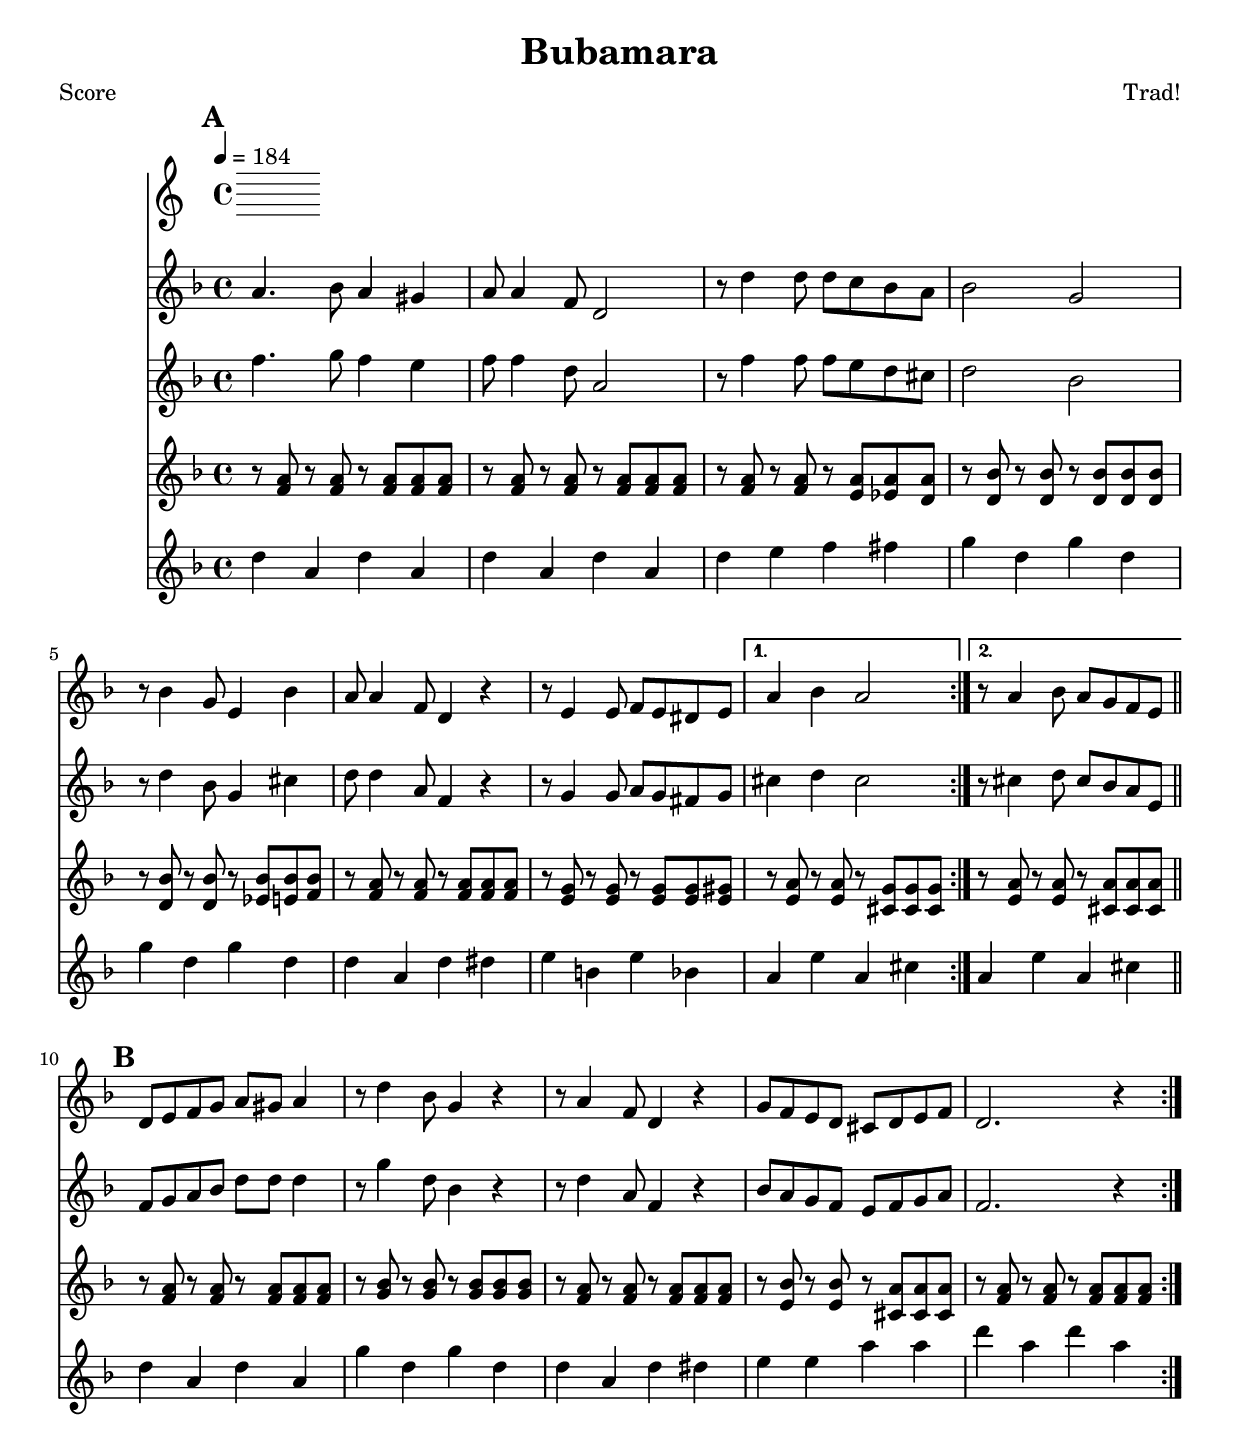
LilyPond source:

\version "2.12.1" 

\header {
	title = "Bubamara"
	composer = "Trad!"
	}
%description: BLO plays this song in tribute to <a href="http://voiceofroma.com/">Roma people</a> worldwide. While Bubamara is not a traditional Romani song, it has been popularized by several Romani bands and musicians, including Saban Bajramovic and Fanfare Ciocarlia. Bubamara means "labybug" in the Romani language, and is an important symbol in Romani culture.  Ladybugs attract guests to the home and are also a sign of good luck. For the Roma, the home is a sacred place, and the act of having guests is taken very seriously. This song speaks of the &quot;cute little ladybug&quot; and encourages all the Roma to get together and dance! The lyrics, originally in Serbo-Croatian, were translated and adapted into the Romani language by Dragan Ristic. Saban Bajramovic sang the original version for the film <i>Black Cat, White Cat</i>&quot;. (Text adapted from Dusan Ristic)
	
% music pieces
%part: melody
melody = {
\relative c'' { \key d \minor
    \mark \default
    \repeat volta 2 {
    a4. bes8 a4 gis | a8 a4 f8 d2 | r8 d'4 d8 d c bes a | bes2 g |
    r8 bes4 g8 e4 bes' | a8 a4 f8 d4 r | r8 e4 e8 f e dis e | }
    \alternative {
	{ a4 bes a2 | }
	{ r8 a4 bes8 a g f e | \bar "||" }
    }
    \break
    \mark \default
    \repeat volta 2 {
    d8 e f g a gis a4 | r8 d4 bes8 g4 r | r8 a4 f8 d4 r | 
    g8 f e d cis d e f | d2. r4 |
    } 
}
}

%part: harmony
harmony = {	
\relative c'' { \key d \minor
    \mark \default
    \repeat volta 2 {
    f4. g8 f4 e | f8 f4 d8 a2 | r8 f'4 f8 f e d cis | d2 bes |
    r8 d4 bes8 g4 cis | d8 d4 a8 f4 r | r8 g4 g8 a g fis g | }
    \alternative {
	{ cis4 d cis2 | }
	{ r8 cis4 d8 cis bes a e | \bar "||" }
    }
    \break
    \mark \default
    \repeat volta 2 {
    f8 g a bes d d d4 | r8 g4 d8 bes4 r | r8 d4 a8 f4 r | 
    bes8 a g f e f g a | f2. r4 |
    } 
}
}
%part: tenor
tenor = {
  \relative c' { \key d \minor
    \mark \default
    \repeat volta 2 {
      r8 <f a> r <f a> r <f a> <f a> <f a>|
      r8 <f a> r <f a> r <f a> <f a> <f a>|
      r8 <f a> r <f a> r <e a> <ees a> <d a'> |
      r8 <d bes'> r <d bes'> r <d bes'> <d bes'> <d bes'> | 
      r8 <d bes'> r <d bes'> r <ees bes'> <e bes'> <f bes> |
      r8 <f a> r <f a> r <f a> <f a> <f a>|
      r8 <e g> r <e g> r <e g> <e g> <e gis> |
    }
    \alternative {
      { r8 <e a> r <e a> r <cis g'> <cis g'> <cis g'> }
      { r8 <e a> r <e a> r <cis a'> <cis a'> <cis a'> }
    }
    \break
    \mark \default
    \repeat volta 2 {
      r8 <f a> r <f a> r <f a> <f a> <f a>|
      r8 <g bes> r <g bes> r <g bes> <g bes> <g bes> |
      r8 <f a> r <f a> r <f a> <f a> <f a>|
      r8 <e bes'> r <e bes'> r <cis a'> <cis a'> <cis a'> |
      r8 <f a> r <f a> r <f a> <f a> <f a>|
    }
  }
}

%part: bass
bass = {
	\relative c { \key d \minor
	\mark \default
	\repeat volta 2 {
	d4 a d a | d a d a | d e f fis | g d g d | 
	g d g d | d a d dis | e b e bes | }
	\alternative {
	    { a e' a, cis | }
	    { a e' a, cis | \bar "||" }
	}
    \break
	\mark \default
	\repeat volta 2 {
	d a d a | g' d g d | d a d dis | e e a a | d a d a | }
}
}
%part: changes
changes = \chordmode { 
	d1:m | d:m | d2:m d:7 | g1:m | 
	g:m | d:m | e2:m e:dim | a1:7 | a1:7

	d:m | g:m | d:m | e2:dim a:7 | d:m |

}

%layout
#(set-default-paper-size "a5" 'landscape)
\book { 
 \paper { #(set-paper-size "a4") }
  \header { poet = "Score" }
    \score {
	<< \tempo 4 = 184
    \new Staff {
      \melody
    }
    \new Staff { 
      \harmony
    }
    \new Staff { 
      \tenor
    }
    \new Staff { \transpose c c''
      \bass
    }
	>>
    }
}




\book { \header { poet = "MIDI" }
    \score { 
      << \tempo 4 = 180 
        \unfoldRepeats	\new Staff { \set Staff.midiInstrument = #"trumpet"
		\melody
	}
    \unfoldRepeats	\new Staff { \set Staff.midiInstrument = #"alto sax"
      %\harmony
	}
    \unfoldRepeats  \new Staff { \set Staff.midiInstrument = #"trombone"
      \tenor
    }
    \unfoldRepeats	\new Staff { \set Staff.midiInstrument = #"tuba"
		\bass
	}
      >> 
    \midi { }
  } 
}

